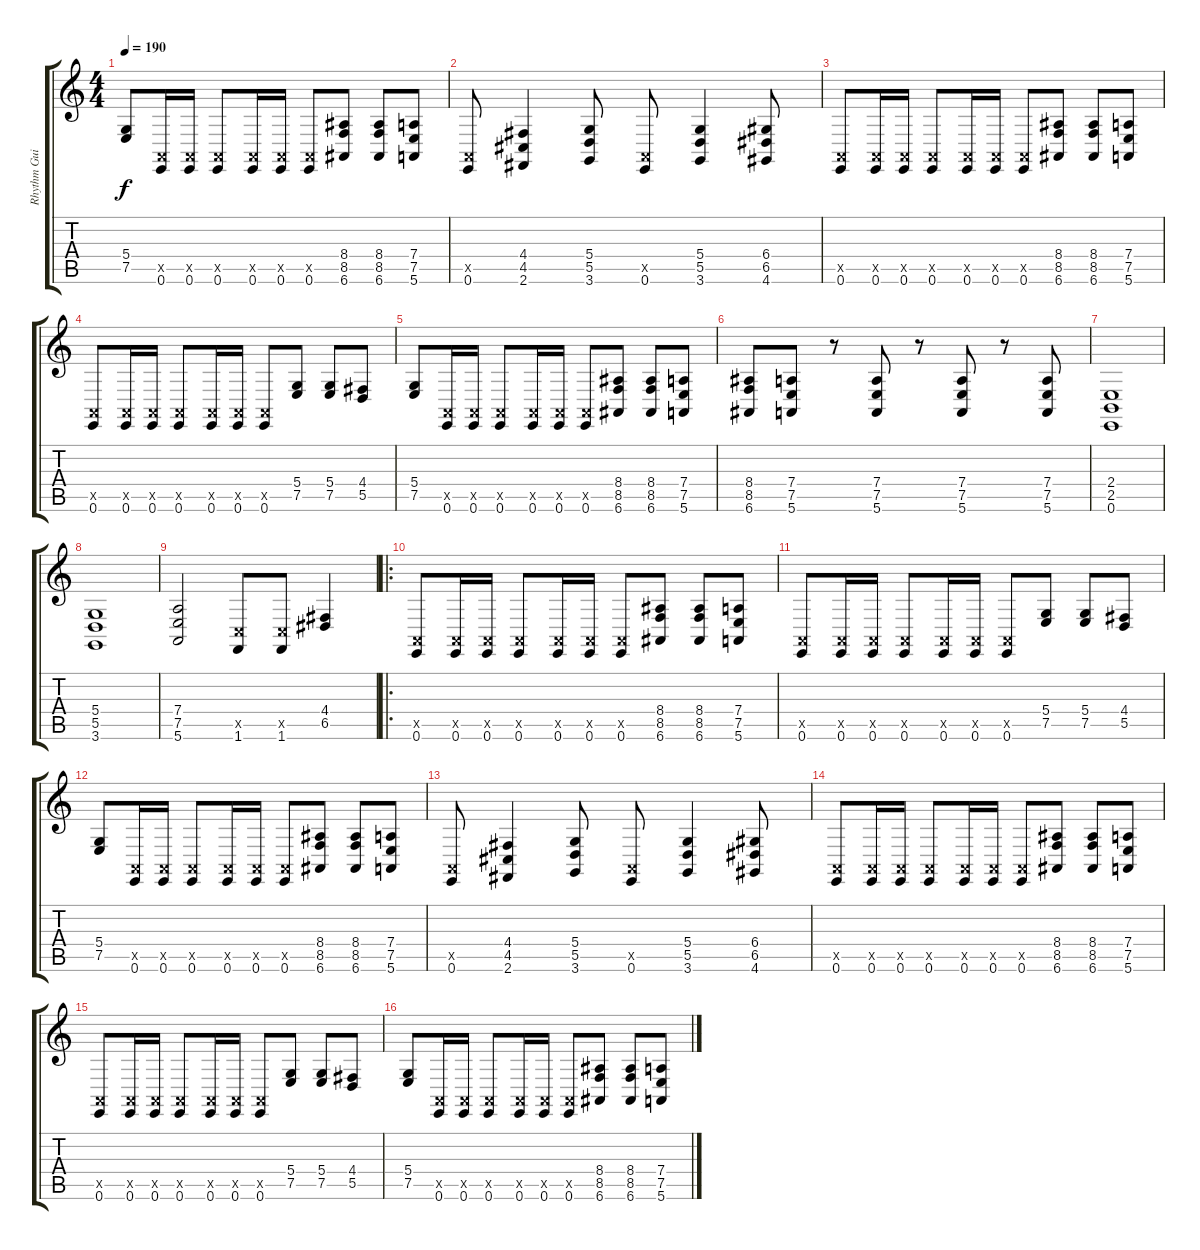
\track ("Rhythm Guitar 2" "Rhythm Gui") {mute instrument lead1square}
\staff {score tabs}
\tuning (E4 B3 G3 D3 A2 E2) {hide}
\ts (4 4)
\tempo 190
\clef g2
\ks c
(5.4 7.5).8{dy f} (0.5{x} 0.6).16 (0.5{x} 0.6).16 (0.5{x} 0.6).8 (0.5{x} 0.6).16 (0.5{x} 0.6).16 (0.5{x} 0.6).8 (8.4 8.5 6.6).8 (8.4 8.5 6.6).8 (7.4 7.5 5.6).8 |
(0.5{x} 0.6).8 (4.4 4.5 2.6).4 (5.4 5.5 3.6).8 (0.5{x} 0.6).8 (5.4 5.5 3.6).4 (6.4 6.5 4.6).8 |
(0.5{x} 0.6).8 (0.5{x} 0.6).16 (0.5{x} 0.6).16 (0.5{x} 0.6).8 (0.5{x} 0.6).16 (0.5{x} 0.6).16 (0.5{x} 0.6).8 (8.4 8.5 6.6).8 (8.4 8.5 6.6).8 (7.4 7.5 5.6).8 |
(0.5{x} 0.6).8 (0.5{x} 0.6).16 (0.5{x} 0.6).16 (0.5{x} 0.6).8 (0.5{x} 0.6).16 (0.5{x} 0.6).16 (0.5{x} 0.6).8 (5.4 7.5).8 (5.4 7.5).8 (4.4 5.5).8 |
(5.4 7.5).8 (0.5{x} 0.6).16 (0.5{x} 0.6).16 (0.5{x} 0.6).8 (0.5{x} 0.6).16 (0.5{x} 0.6).16 (0.5{x} 0.6).8 (8.4 8.5 6.6).8 (8.4 8.5 6.6).8 (7.4 7.5 5.6).8 |
(8.4 8.5 6.6).8 (7.4 7.5 5.6).8 r.8 (7.4 7.5 5.6).8 r.8 (7.4 7.5 5.6).8 r.8 (7.4 7.5 5.6).8 |
(2.4 2.5 0.6).1 |
(5.4 5.5 3.6).1 |
(7.4 7.5 5.6).2 (3.5{x} 1.6).8 (3.5{x} 1.6).8 (4.4 6.5).4 |
\ro
(0.5{x} 0.6).8 (0.5{x} 0.6).16 (0.5{x} 0.6).16 (0.5{x} 0.6).8 (0.5{x} 0.6).16 (0.5{x} 0.6).16 (0.5{x} 0.6).8 (8.4 8.5 6.6).8 (8.4 8.5 6.6).8 (7.4 7.5 5.6).8 |
(0.5{x} 0.6).8 (0.5{x} 0.6).16 (0.5{x} 0.6).16 (0.5{x} 0.6).8 (0.5{x} 0.6).16 (0.5{x} 0.6).16 (0.5{x} 0.6).8 (5.4 7.5).8 (5.4 7.5).8 (4.4 5.5).8 |
(5.4 7.5).8 (0.5{x} 0.6).16 (0.5{x} 0.6).16 (0.5{x} 0.6).8 (0.5{x} 0.6).16 (0.5{x} 0.6).16 (0.5{x} 0.6).8 (8.4 8.5 6.6).8 (8.4 8.5 6.6).8 (7.4 7.5 5.6).8 |
(0.5{x} 0.6).8 (4.4 4.5 2.6).4 (5.4 5.5 3.6).8 (0.5{x} 0.6).8 (5.4 5.5 3.6).4 (6.4 6.5 4.6).8 |
(0.5{x} 0.6).8 (0.5{x} 0.6).16 (0.5{x} 0.6).16 (0.5{x} 0.6).8 (0.5{x} 0.6).16 (0.5{x} 0.6).16 (0.5{x} 0.6).8 (8.4 8.5 6.6).8 (8.4 8.5 6.6).8 (7.4 7.5 5.6).8 |
(0.5{x} 0.6).8 (0.5{x} 0.6).16 (0.5{x} 0.6).16 (0.5{x} 0.6).8 (0.5{x} 0.6).16 (0.5{x} 0.6).16 (0.5{x} 0.6).8 (5.4 7.5).8 (5.4 7.5).8 (4.4 5.5).8 |
(5.4 7.5).8 (0.5{x} 0.6).16 (0.5{x} 0.6).16 (0.5{x} 0.6).8 (0.5{x} 0.6).16 (0.5{x} 0.6).16 (0.5{x} 0.6).8 (8.4 8.5 6.6).8 (8.4 8.5 6.6).8 (7.4 7.5 5.6).8
